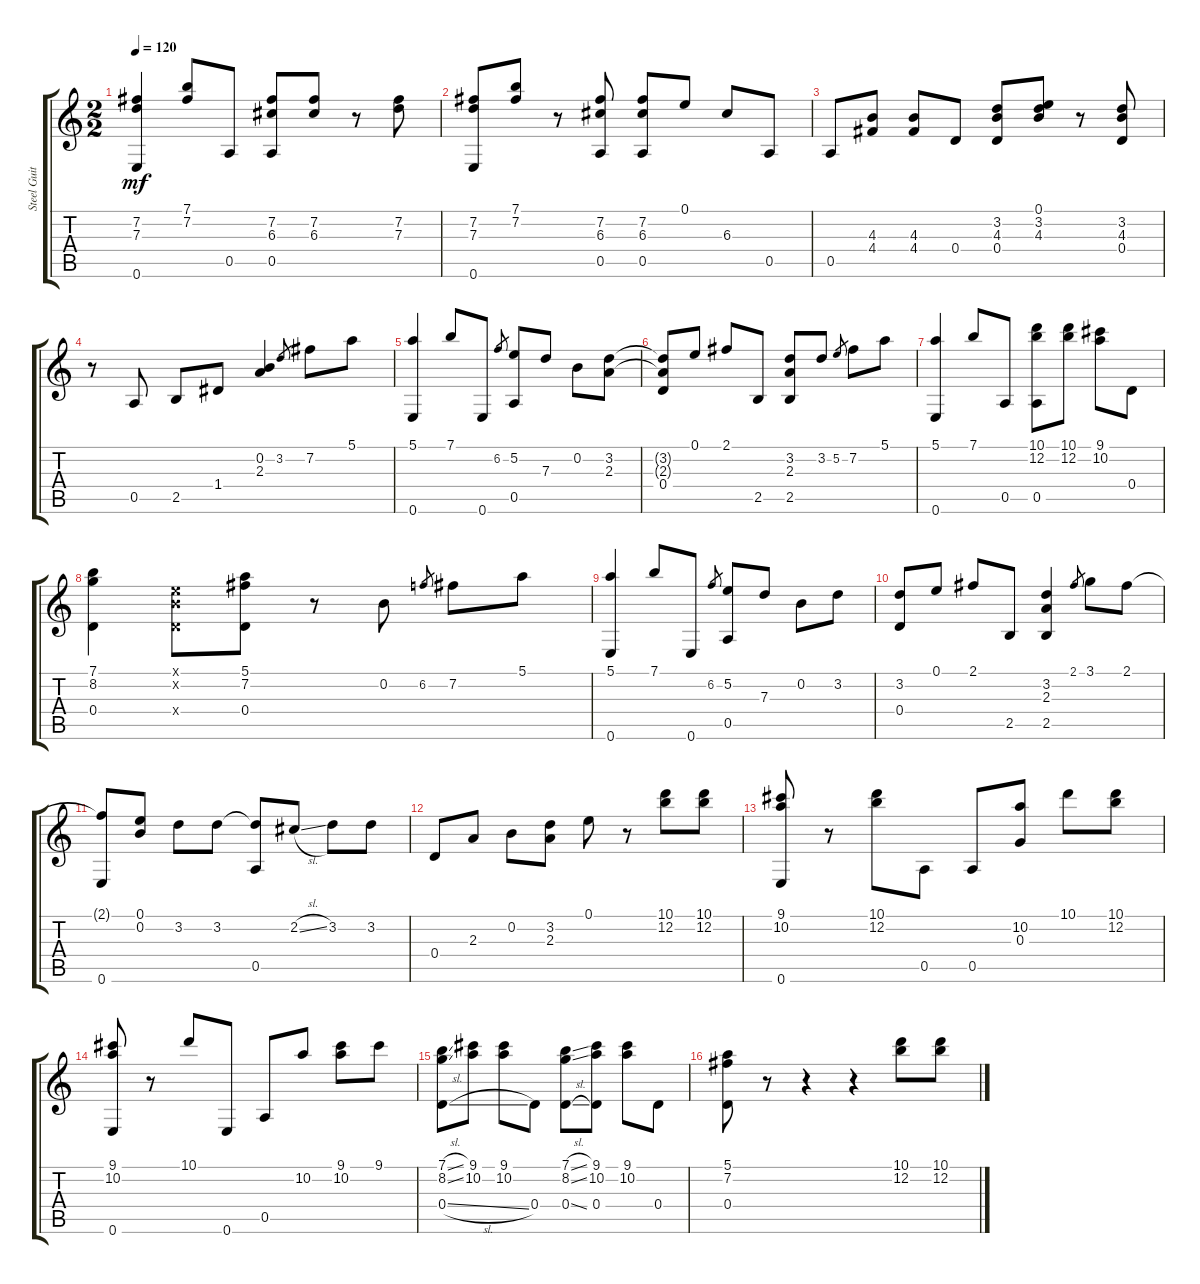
\track ("Steel Guitar" "Steel Guit") {instrument acousticguitarsteel}
\staff {score tabs}
\tuning (E4 B3 G3 D3 A2 E2) {hide}
\ts (2 2)
\tempo 120
\clef g2
\ks c
(7.2 7.3 0.6).4{dy mf} (7.1 7.2).8 0.5.8 (7.2 6.3 0.5).8 (7.2 6.3).8 r.8 (7.2 7.3).8 |
(7.2 7.3 0.6).8 (7.1 7.2).8 r.8 (7.2 6.3 0.5).8 (7.2 6.3 0.5).8 0.1.8 6.3.8 0.5.8 |
0.5.8 (4.3 4.4).8 (4.3 4.4).8 0.4.8 (3.2 4.3 0.4).8 (0.1 3.2 4.3).8 r.8 (3.2 4.3 0.4).8 |
r.8 0.5.8 2.5.8 1.4.8 (0.2 2.3).4 3.2.8{gr} 7.2.8 5.1.8 |
(5.1 0.6).4 7.1.8 0.6.8 6.2.8{gr} (5.2 0.5).8 7.3.8 0.2.8 (3.2 2.3).8 |
(3.2{t} 2.3{t} 0.4).8 0.1.8 2.1.8 2.5.8 (3.2 2.3 2.5).8 3.2.8 5.2.8{gr} 7.2.8 5.1.8 |
(5.1 0.6).4 7.1.8 0.5.8 (10.1 12.2 0.5).8 (10.1 12.2).8 (9.1 10.2).8 0.4.8 |
(7.1 8.2 0.4).4 (0.1{x} 0.2{x} 0.4{x}).8 (5.1 7.2 0.4).8 r.8 0.2.8 6.2.8{gr} 7.2.8 5.1.8 |
(5.1 0.6).4 7.1.8 0.6.8 6.2.8{gr} (5.2 0.5).8 7.3.8 0.2.8 3.2.8 |
(3.2 0.4).8 0.1.8 2.1.8 2.5.8 (3.2 2.3 2.5).4 2.1.8{gr} 3.1.8 2.1.8 |
(2.1{t} 0.6).8 (0.1 0.2).8 3.2.8 3.2.8 (3.2{t} 0.5).8 2.2{sl}.8 3.2.8 3.2.8 |
0.4.8 2.3.8 0.2.8 (3.2 2.3).8 0.1.8 r.8 (10.1 12.2).8 (10.1 12.2).8 |
(9.1 10.2 0.6).8 r.8 (10.1 12.2).8 0.5.8 0.5.8 (10.2 0.3).8 10.1.8 (10.1 12.2).8 |
(9.1 10.2 0.6).8 r.8 10.1.8 0.6.8 0.5.8 10.2.8 (9.1 10.2).8 9.1.8 |
(7.1{sl} 8.2{sl} 0.4{sl}).8 (9.1 10.2).8 (9.1 10.2).8 0.4.8 (7.1{sl} 8.2{sl} 0.4{sl}).8 (9.1 10.2 0.4).8 (9.1 10.2).8 0.4.8 |
(5.1 7.2 0.4).8 r.8 r.4 r.4 (10.1 12.2).8 (10.1 12.2).8
